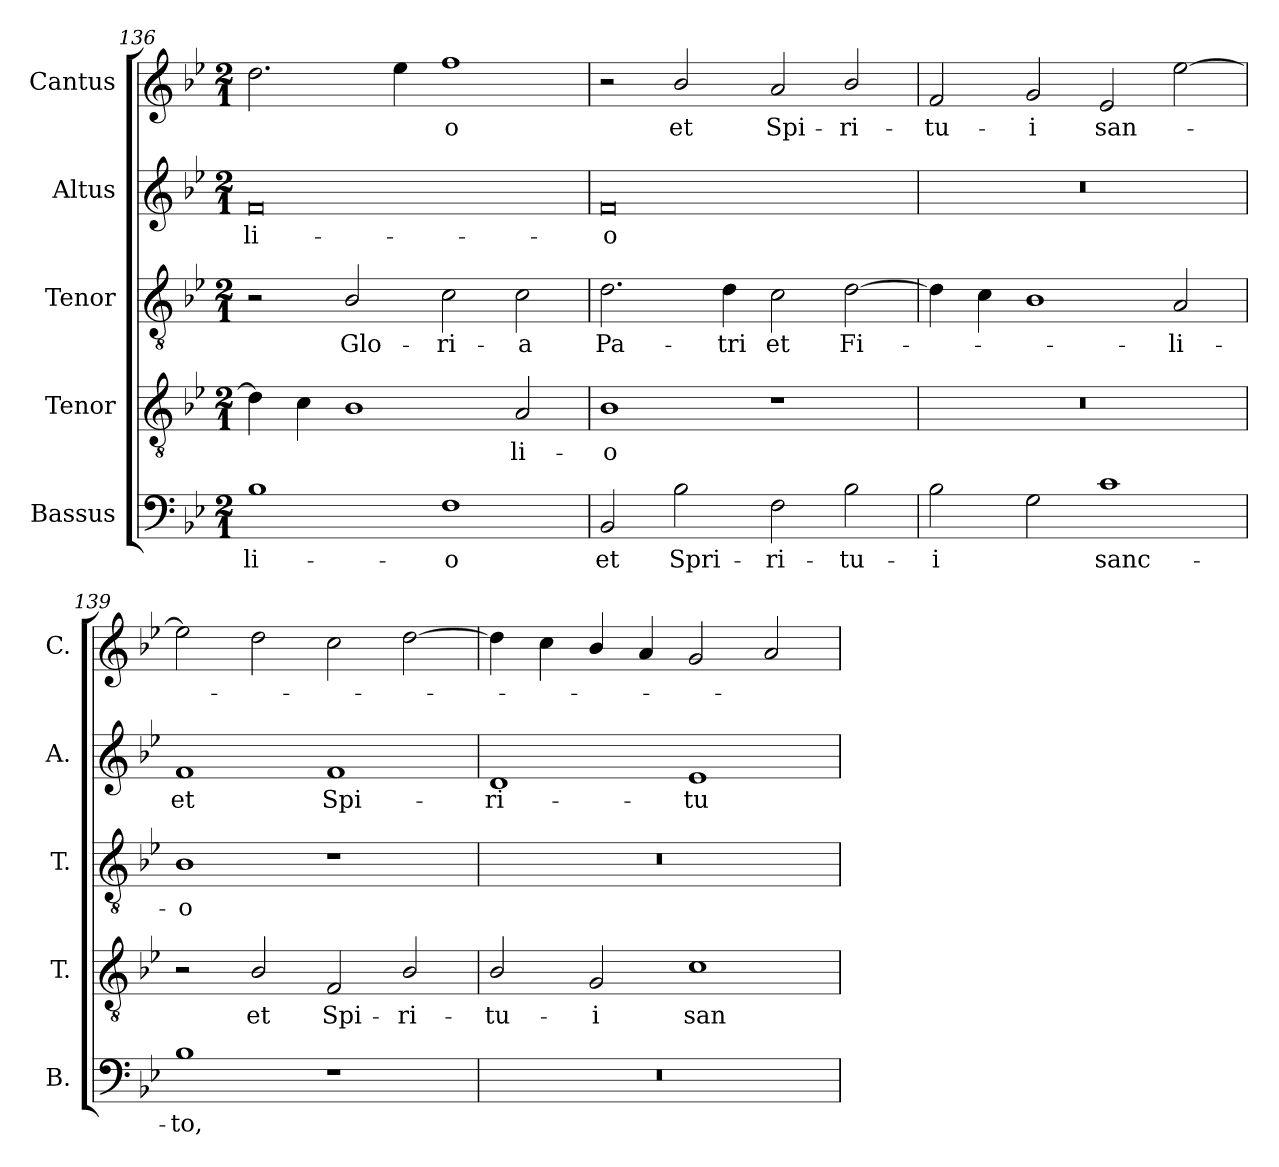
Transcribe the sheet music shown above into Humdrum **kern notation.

**kern	**text	**kern	**text	**kern	**text	**kern	**text	**kern	**text
*part5	*part5	*part4	*part4	*part3	*part3	*part2	*part2	*part1	*part1
*staff5	*staff5	*staff4	*staff4	*staff3	*staff3	*staff2	*staff2	*staff1	*staff1
*I"Bassus	*	*I"Tenor	*	*I"Tenor	*	*I"Altus	*	*I"Cantus	*
*I'B.	*	*I'T.	*	*I'T.	*	*I'A.	*	*I'C.	*
*clefF4	*	*clefGv2	*	*clefGv2	*	*clefG2	*	*clefG2	*
*	*	*ITrd7c12	*	*ITrd7c12	*	*	*	*	*
*k[b-e-]	*	*k[b-e-]	*	*k[b-e-]	*	*k[b-e-]	*	*k[b-e-]	*
*B-:	*	*B-:	*	*B-:	*	*B-:	*	*B-:	*
*M2/1	*	*M2/1	*	*M2/1	*	*M2/1	*	*M2/1	*
=136	=136	=136	=136	=136	=136	=136	=136	=136	=136
!	!LO:LY:b:color=#000000	!	!	!	!	!	!	!	!
!	!	!	!	!	!	!	!LO:LY:b:color=#000000	!	!
1B-i	-li-	4Di\]	.	2r	.	0fi	-li-	2.ddi\	.
.	.	4Ci\	.	.	.	.	.	.	.
!	!	!	!	!	!LO:LY:b:color=#000000	!	!	!	!
.	.	1BB-i	.	2BB-i/	Glo-	.	.	.	.
.	.	.	.	.	.	.	.	4ee-i\	.
!	!LO:LY:b:color=#000000	!	!	!	!	!	!	!	!
!	!	!	!	!	!LO:LY:b:color=#000000	!	!	!	!
!	!	!	!	!	!	!	!	!	!LO:LY:b:color=#000000
1Fi	-o	.	.	2Ci\	-ri-	.	.	1ffi	-o
!	!	!	!LO:LY:b:color=#000000	!	!	!	!	!	!
!	!	!	!	!	!LO:LY:b:color=#000000	!	!	!	!
.	.	2AAi/	-li-	2Ci\	-a	.	.	.	.
=137	=137	=137	=137	=137	=137	=137	=137	=137	=137
!	!LO:LY:b:color=#000000	!	!	!	!	!	!	!	!
!	!	!	!LO:LY:b:color=#000000	!	!	!	!	!	!
!	!	!	!	!	!LO:LY:b:color=#000000	!	!	!	!
!	!	!	!	!	!	!	!LO:LY:b:color=#000000	!	!
2BB-i/	et	1BB-i	-o	2.Di\	Pa-	0fi	-o	2r	.
!	!LO:LY:b:color=#000000	!	!	!	!	!	!	!	!
!	!	!	!	!	!	!	!	!	!LO:LY:b:color=#000000
2B-i\	Spri-	.	.	.	.	.	.	2b-i/	et
!	!	!	!	!	!LO:LY:b:color=#000000	!	!	!	!
.	.	.	.	4Di\	-tri	.	.	.	.
!	!LO:LY:b:color=#000000	!	!	!	!	!	!	!	!
!	!	!	!	!	!LO:LY:b:color=#000000	!	!	!	!
!	!	!	!	!	!	!	!	!	!LO:LY:b:color=#000000
2Fi\	-ri-	1r	.	2Ci\	et	.	.	2ai/	Spi-
!	!LO:LY:b:color=#000000	!	!	!	!	!	!	!	!
!	!	!	!	!	!LO:LY:b:color=#000000	!	!	!	!
!	!	!	!	!	!	!	!	!	!LO:LY:b:color=#000000
2B-i\	-tu-	.	.	[>2Di\	Fi-	.	.	2b-i/	-ri-
=138	=138	=138	=138	=138	=138	=138	=138	=138	=138
!	!LO:LY:b:color=#000000	!LO:N:vis=1	!	!	!	!LO:N:vis=1	!	!	!
!	!	!	!	!	!	!	!	!	!LO:LY:b:color=#000000
2B-i\	-i	0r	.	4Di\]	.	0r	.	2fi/	-tu-
.	.	.	.	4Ci\	.	.	.	.	.
!	!	!	!	!	!	!	!	!	!LO:LY:b:color=#000000
2Gi\	.	.	.	1BB-i	.	.	.	2gi/	-i
!	!LO:LY:b:color=#000000	!	!	!	!	!	!	!	!
!	!	!	!	!	!	!	!	!	!LO:LY:b:color=#000000
1ci	sanc-	.	.	.	.	.	.	2e-i/	san-
!	!	!	!	!	!LO:LY:b:color=#000000	!	!	!	!
.	.	.	.	2AAi/	-li-	.	.	[>2ee-i\	.
=139	=139	=139	=139	=139	=139	=139	=139	=139	=139
!	!LO:LY:b:color=#000000	!	!	!	!	!	!	!	!
!	!	!	!	!	!LO:LY:b:color=#000000	!	!	!	!
!	!	!	!	!	!	!	!LO:LY:b:color=#000000	!	!
1B-i	-to,	2r	.	1BB-i	-o	1fi	et	2ee-i\]	.
!	!	!	!LO:LY:b:color=#000000	!	!	!	!	!	!
.	.	2BB-i/	et	.	.	.	.	2ddi\	.
!	!	!	!LO:LY:b:color=#000000	!	!	!	!	!	!
!	!	!	!	!	!	!	!LO:LY:b:color=#000000	!	!
1r	.	2FFi/	Spi-	1r	.	1fi	Spi-	2cci\	.
!	!	!	!LO:LY:b:color=#000000	!	!	!	!	!	!
.	.	2BB-i/	-ri-	.	.	.	.	[>2ddi\	.
!!LO:PB:g=z
=140	=140	=140	=140	=140	=140	=140	=140	=140	=140
!LO:N:vis=1	!	!	!	!	!	!	!	!	!
!	!	!	!LO:LY:b:color=#000000	!LO:N:vis=1	!	!	!	!	!
!	!	!	!	!	!	!	!LO:LY:b:color=#000000	!	!
0r	.	2BB-i/	-tu-	0r	.	1di	-ri-	4ddi\]	.
.	.	.	.	.	.	.	.	4cci\	.
!	!	!	!LO:LY:b:color=#000000	!	!	!	!	!	!
.	.	2GGi/	-i	.	.	.	.	4b-i/	.
.	.	.	.	.	.	.	.	4ai/	.
!	!	!	!LO:LY:b:color=#000000	!	!	!	!	!	!
!	!	!	!	!	!	!	!LO:LY:b:color=#000000	!	!
.	.	1Ci	san-	.	.	1e-i	-tu-	2gi/	.
.	.	.	.	.	.	.	.	2ai/	.
=	=	=	=	=	=	=	=	=	=
*-	*-	*-	*-	*-	*-	*-	*-	*-	*-
